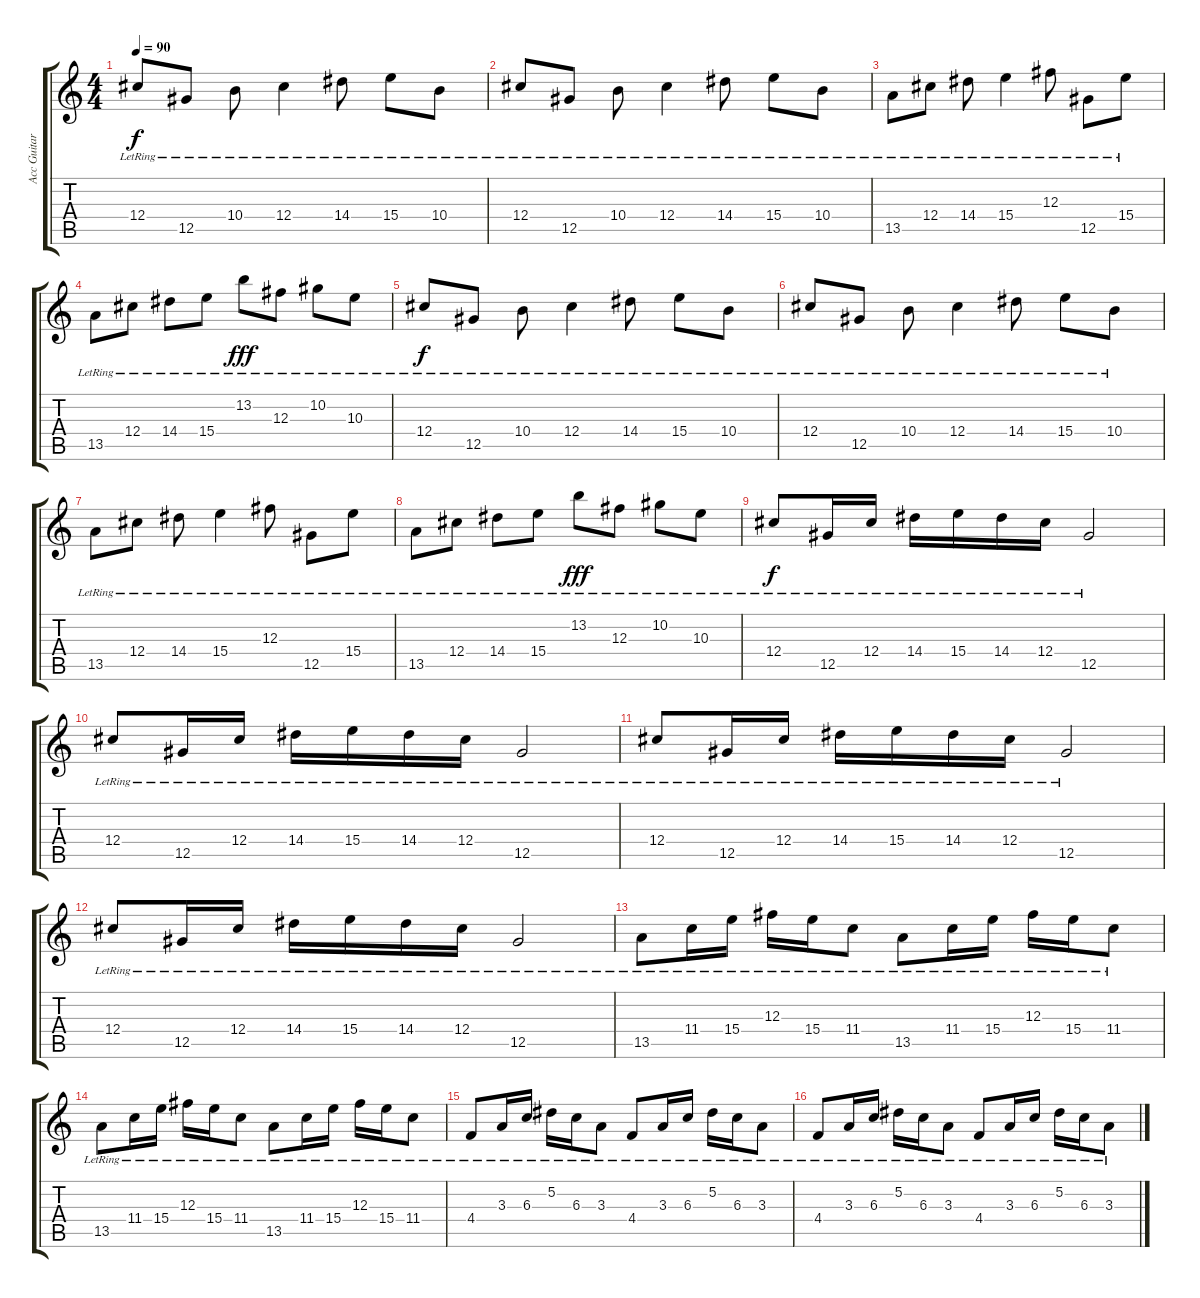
\track ("Acc Guitar 2" "Acc Guitar") {instrument acousticguitarsteel}
\staff {score tabs}
\tuning (Eb4 Bb3 Gb3 Db3 Ab2 Eb2) {hide}
\ts (4 4)
\tempo 90
\clef g2
\ks c
12.4{lr}.8{dy f instrument acousticguitarsteel} 12.5{lr}.8 10.4{lr}.8 12.4{lr}.4 14.4{lr}.8 15.4{lr}.8 10.4{lr}.8 |
12.4{lr}.8 12.5{lr}.8 10.4{lr}.8 12.4{lr}.4 14.4{lr}.8 15.4{lr}.8 10.4{lr}.8 |
13.5{lr}.8 12.4{lr}.8 14.4{lr}.8 15.4{lr}.4 12.3{lr}.8 12.5{lr}.8 15.4{lr}.8 |
13.5{lr}.8 12.4{lr}.8 14.4{lr}.8 15.4{lr}.8 13.2{lr}.8{dy fff} 12.3{lr}.8 10.2{lr}.8 10.3{lr}.8 |
12.4{lr}.8{dy f} 12.5{lr}.8 10.4{lr}.8 12.4{lr}.4 14.4{lr}.8 15.4{lr}.8 10.4{lr}.8 |
12.4{lr}.8 12.5{lr}.8 10.4{lr}.8 12.4{lr}.4 14.4{lr}.8 15.4{lr}.8 10.4{lr}.8 |
13.5{lr}.8 12.4{lr}.8 14.4{lr}.8 15.4{lr}.4 12.3{lr}.8 12.5{lr}.8 15.4{lr}.8 |
13.5{lr}.8 12.4{lr}.8 14.4{lr}.8 15.4{lr}.8 13.2{lr}.8{dy fff} 12.3{lr}.8 10.2{lr}.8 10.3{lr}.8 |
12.4{lr}.8{dy f} 12.5{lr}.16 12.4{lr}.16 14.4{lr}.16 15.4{lr}.16 14.4{lr}.16 12.4{lr}.16 12.5{lr}.2 |
12.4{lr}.8 12.5{lr}.16 12.4{lr}.16 14.4{lr}.16 15.4{lr}.16 14.4{lr}.16 12.4{lr}.16 12.5{lr}.2 |
12.4{lr}.8 12.5{lr}.16 12.4{lr}.16 14.4{lr}.16 15.4{lr}.16 14.4{lr}.16 12.4{lr}.16 12.5{lr}.2 |
12.4{lr}.8 12.5{lr}.16 12.4{lr}.16 14.4{lr}.16 15.4{lr}.16 14.4{lr}.16 12.4{lr}.16 12.5{lr}.2 |
13.5{lr}.8 11.4{lr}.16 15.4{lr}.16 12.3{lr}.16 15.4{lr}.16 11.4{lr}.8 13.5{lr}.8 11.4{lr}.16 15.4{lr}.16 12.3{lr}.16 15.4{lr}.16 11.4{lr}.8 |
13.5{lr}.8 11.4{lr}.16 15.4{lr}.16 12.3{lr}.16 15.4{lr}.16 11.4{lr}.8 13.5{lr}.8 11.4{lr}.16 15.4{lr}.16 12.3{lr}.16 15.4{lr}.16 11.4{lr}.8 |
4.4{lr}.8 3.3{lr}.16 6.3{lr}.16 5.2{lr}.16 6.3{lr}.16 3.3{lr}.8 4.4{lr}.8 3.3{lr}.16 6.3{lr}.16 5.2{lr}.16 6.3{lr}.16 3.3{lr}.8 |
4.4{lr}.8 3.3{lr}.16 6.3{lr}.16 5.2{lr}.16 6.3{lr}.16 3.3{lr}.8 4.4{lr}.8 3.3{lr}.16 6.3{lr}.16 5.2{lr}.16 6.3{lr}.16 3.3{lr}.8
